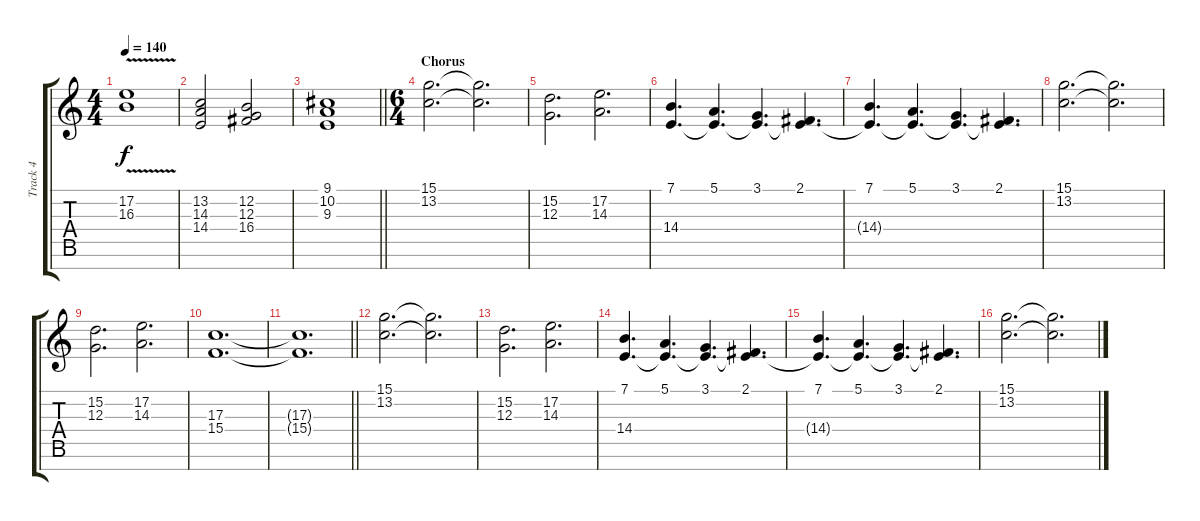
\track ("Track 4" "Track 4") {instrument lead2sawtooth}
\staff {score tabs}
\tuning (E4 B3 G3 D3 A2 E2 B1) {hide}
\ts (4 4)
\section ("" "")
\tempo 140
\clef g2
\ks c
(17.2 16.3{v}).1{dy f} |
(13.2 14.3 14.4).2 (12.2 12.3 16.4).2 |
\barLineRight lightlight
(9.1 10.2 9.3).1 |
\ts (6 4)
\section ("" "Chorus")
(15.1 13.2).2{d instrument choiraahs} (15.1{t} 13.2{t}).2{d} |
(15.2 12.3).2{d} (17.2 14.3).2{d} |
(7.1 14.4).4{d} (5.1 14.4{t}).4{d} (3.1 14.4{t}).4{d} (2.1 14.4{t}).4{d} |
(7.1 14.4{t}).4{d} (5.1 14.4{t}).4{d} (3.1 14.4{t}).4{d} (2.1 14.4{t}).4{d} |
(15.1 13.2).2{d instrument choiraahs} (15.1{t} 13.2{t}).2{d} |
(15.2 12.3).2{d} (17.2 14.3).2{d} |
(17.3 15.4).1{d} |
\barLineRight lightlight
(17.3{t} 15.4{t}).1{d} |
\section ("" "")
(15.1 13.2).2{d instrument choiraahs} (15.1{t} 13.2{t}).2{d} |
(15.2 12.3).2{d} (17.2 14.3).2{d} |
(7.1 14.4).4{d} (5.1 14.4{t}).4{d} (3.1 14.4{t}).4{d} (2.1 14.4{t}).4{d} |
(7.1 14.4{t}).4{d} (5.1 14.4{t}).4{d} (3.1 14.4{t}).4{d} (2.1 14.4{t}).4{d} |
(15.1 13.2).2{d instrument choiraahs} (15.1{t} 13.2{t}).2{d}
